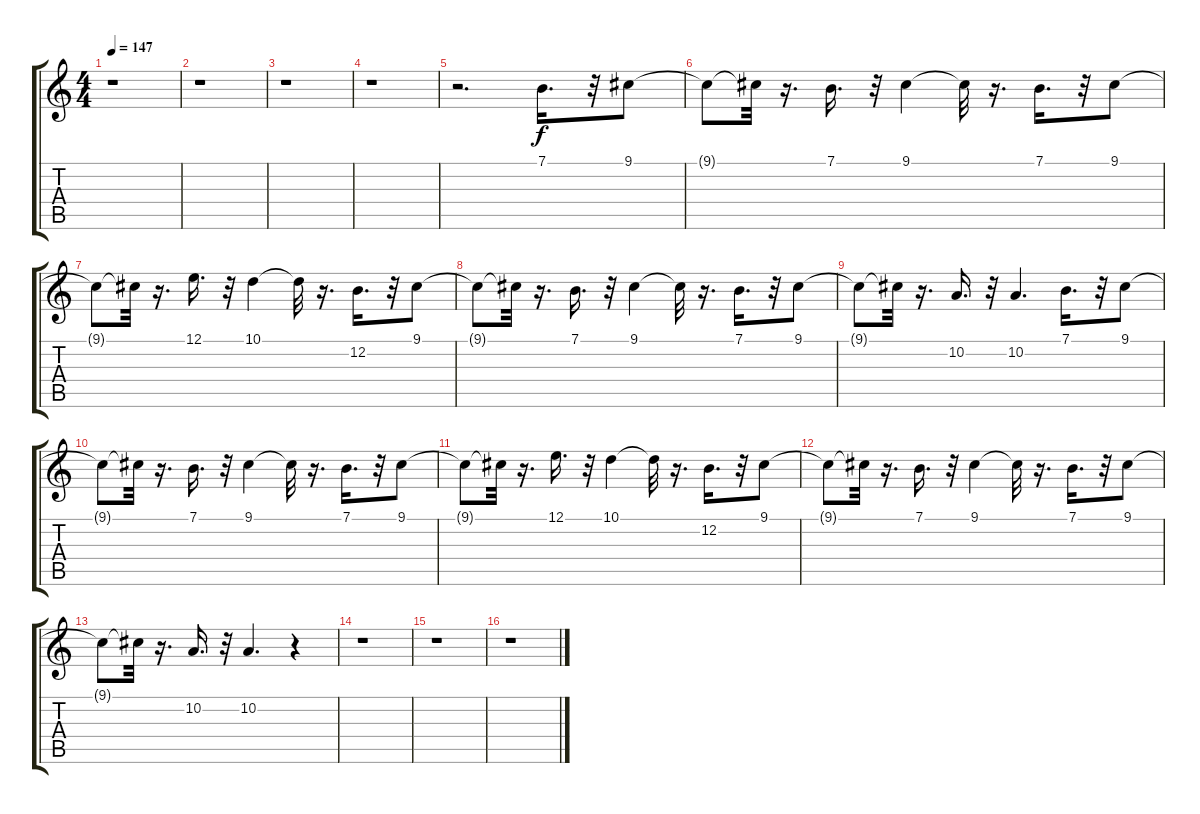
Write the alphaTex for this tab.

\track "" {instrument choiraahs}
\staff {score tabs}
\tuning (E4 B3 G3 D3 A2 E2) {hide}
\ts (4 4)
\tempo 147
\clef g2
\ks c
r.1{dy f} |
r.1 |
r.1 |
r.1 |
r.2{d} 7.1.16{d} r.32 9.1.8 |
9.1{t}.8 9.1{t}.32 r.16{d} 7.1.16{d} r.32 9.1.4 9.1{t}.32 r.16{d} 7.1.16{d} r.32 9.1.8 |
9.1{t}.8 9.1{t}.32 r.16{d} 12.1.16{d} r.32 10.1.4 10.1{t}.32 r.16{d} 12.2.16{d} r.32 9.1.8 |
9.1{t}.8 9.1{t}.32 r.16{d} 7.1.16{d} r.32 9.1.4 9.1{t}.32 r.16{d} 7.1.16{d} r.32 9.1.8 |
9.1{t}.8 9.1{t}.32 r.16{d} 10.2.16{d} r.32 10.2.4{d} 7.1.16{d} r.32 9.1.8 |
9.1{t}.8 9.1{t}.32 r.16{d} 7.1.16{d} r.32 9.1.4 9.1{t}.32 r.16{d} 7.1.16{d} r.32 9.1.8 |
9.1{t}.8 9.1{t}.32 r.16{d} 12.1.16{d} r.32 10.1.4 10.1{t}.32 r.16{d} 12.2.16{d} r.32 9.1.8 |
9.1{t}.8 9.1{t}.32 r.16{d} 7.1.16{d} r.32 9.1.4 9.1{t}.32 r.16{d} 7.1.16{d} r.32 9.1.8 |
9.1{t}.8 9.1{t}.32 r.16{d} 10.2.16{d} r.32 10.2.4{d} r.4 |
r.1 |
r.1 |
r.1
